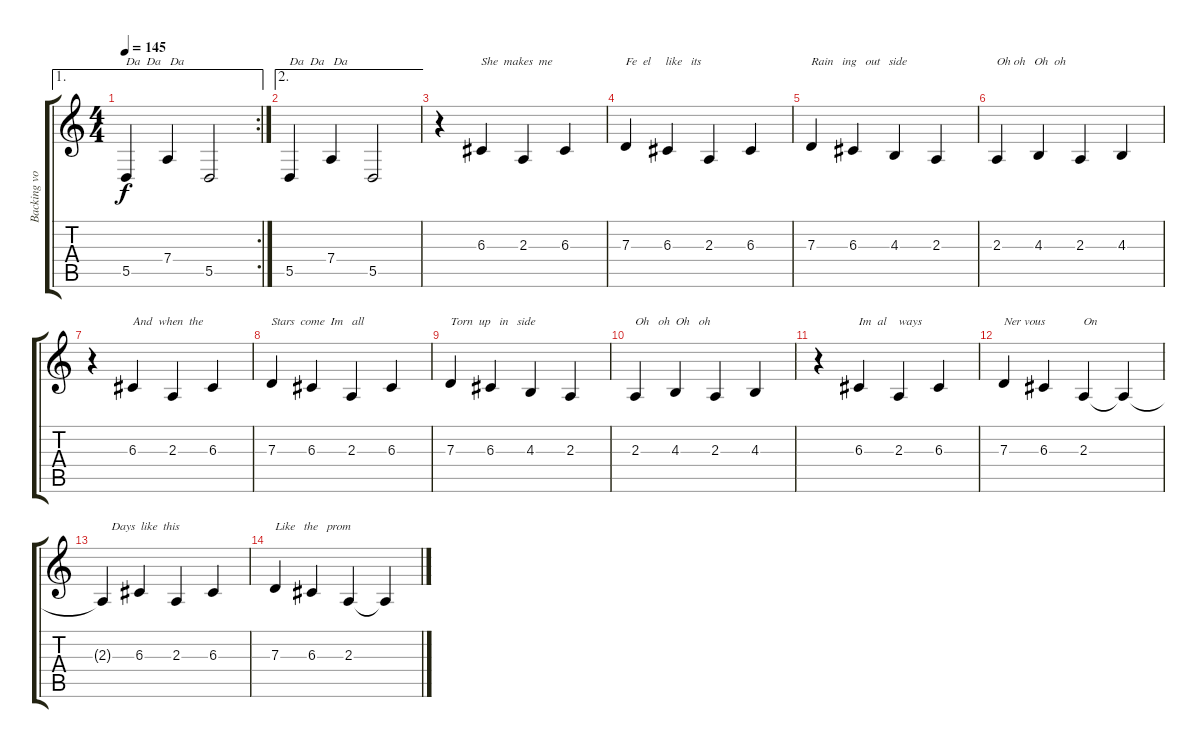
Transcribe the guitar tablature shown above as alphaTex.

\track ("Backing vocals (Mark Hoppus)" "Backing vo") {instrument sopranosax}
\staff {score tabs}
\tuning (E4 B3 G3 D3 A2 E2) {hide}
\ae 1
\rc 2
\ts (4 4)
\tempo 145
\clef g2
\ks c
5.5.4{txt "Da  Da   Da" dy f} 7.4.4 5.5.2 |
\ae 2
5.5.4{txt "Da  Da   Da"} 7.4.4 5.5.2 |
r.4 6.3.4{txt "She  makes  me"} 2.3.4 6.3.4 |
7.3.4{txt "Fe  el     like   its"} 6.3.4 2.3.4 6.3.4 |
7.3.4{txt "Rain   ing   out   side"} 6.3.4 4.3.4 2.3.4 |
2.3.4{txt "Oh oh   Oh  oh"} 4.3.4 2.3.4 4.3.4 |
r.4 6.3.4{txt "And  when  the"} 2.3.4 6.3.4 |
7.3.4{txt "Stars  come  Im   all"} 6.3.4 2.3.4 6.3.4 |
7.3.4{txt "Torn  up   in   side"} 6.3.4 4.3.4 2.3.4 |
2.3.4{txt "Oh   oh  Oh   oh"} 4.3.4 2.3.4 4.3.4 |
r.4 6.3.4{txt "Im  al    ways  "} 2.3.4 6.3.4 |
7.3.4{txt "Ner vous"} 6.3.4 2.3.4{txt "On"} 2.3{t}.4 |
2.3{t}.4{txt "   Days  like  this"} 6.3.4 2.3.4 6.3.4 |
7.3.4{txt "Like   the   prom"} 6.3.4 2.3.4 2.3{t}.4
